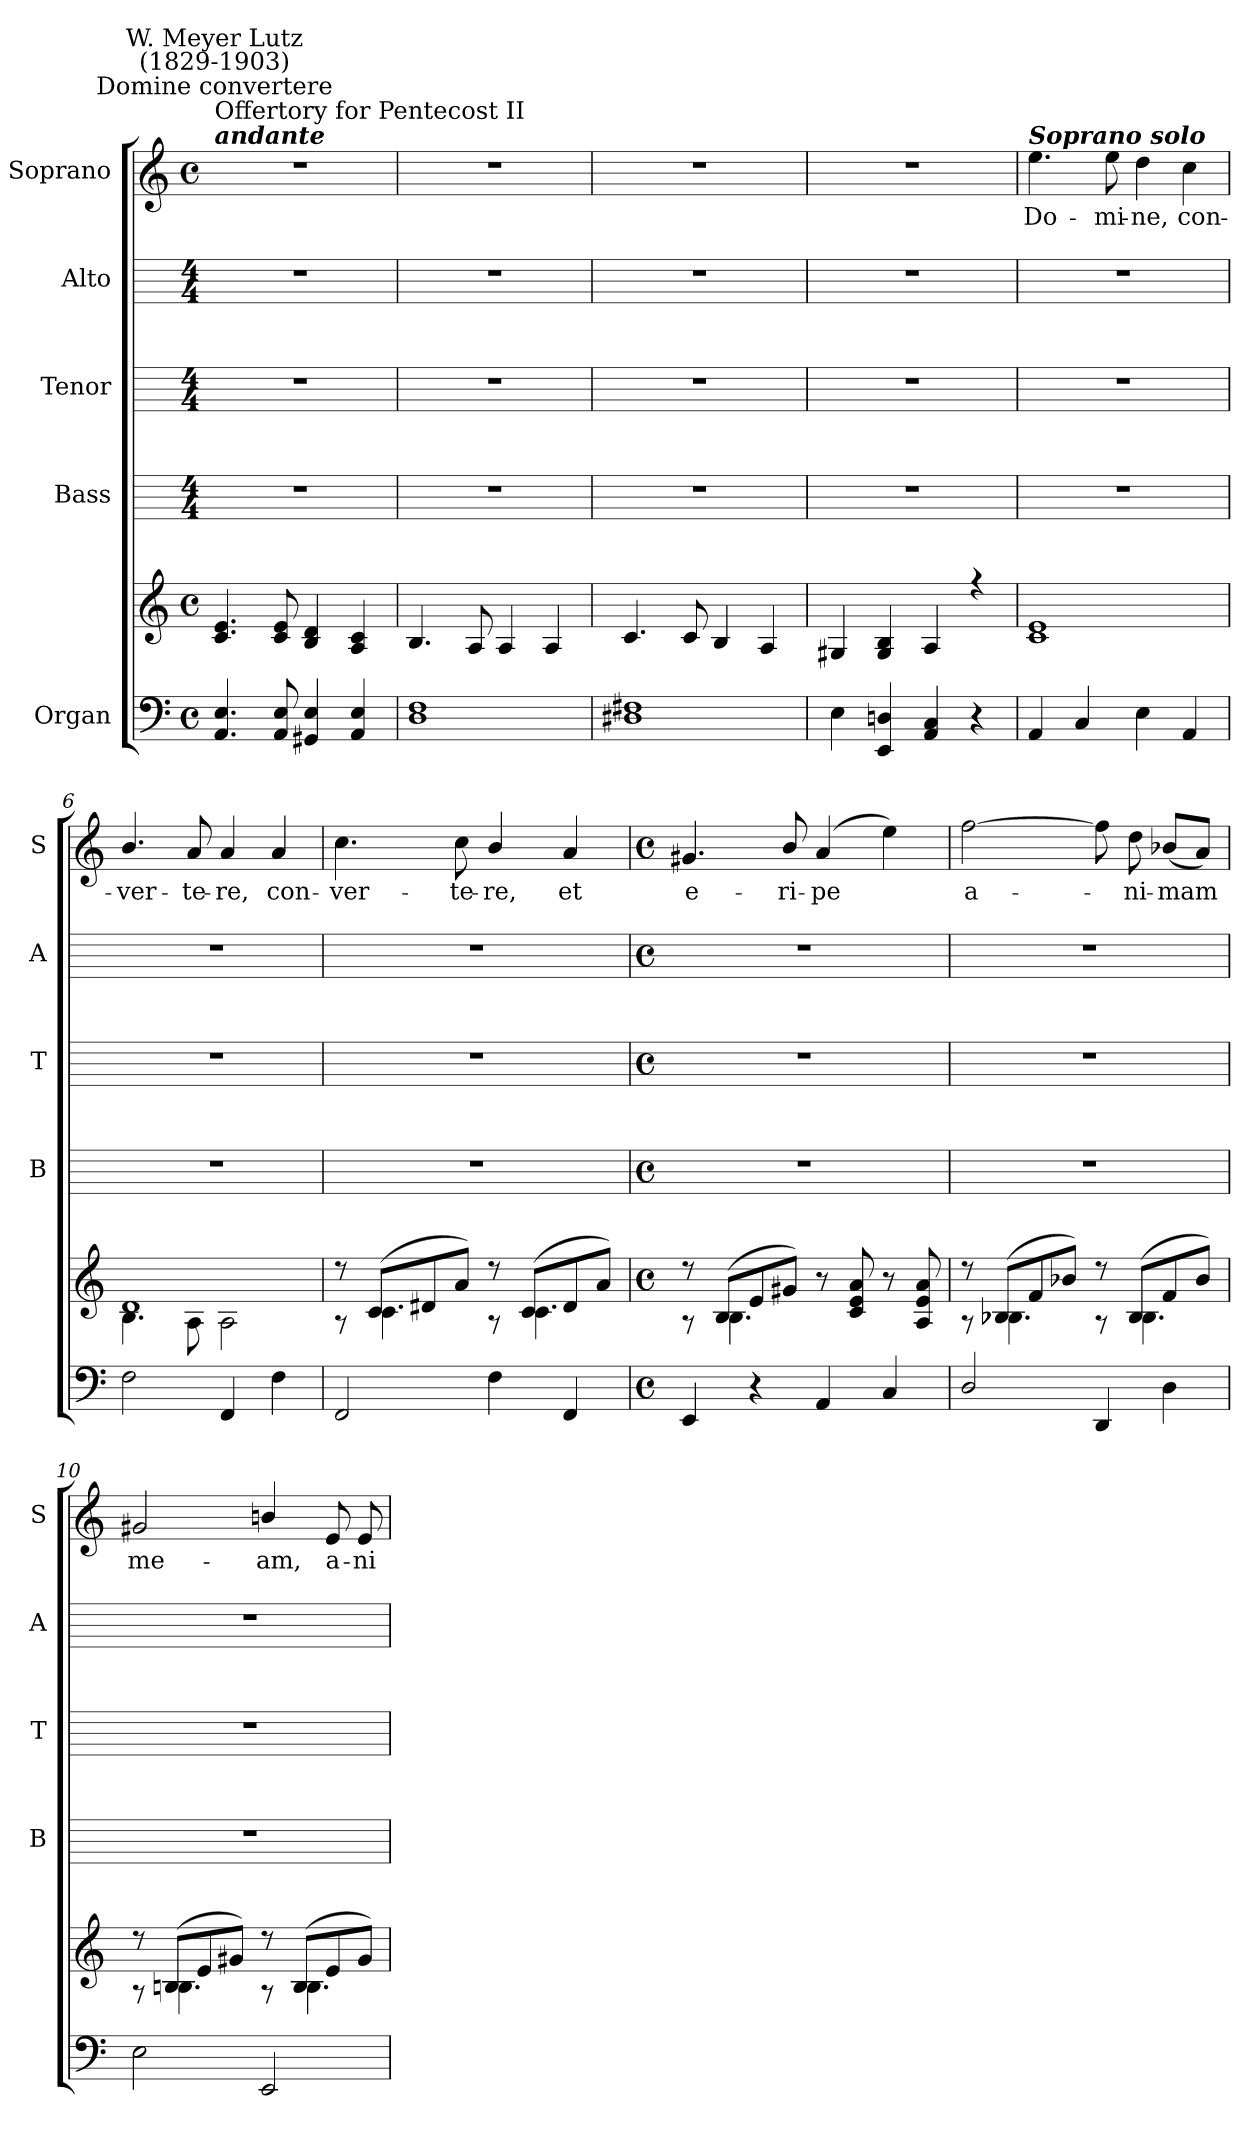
**kern	**kern	**kern	**kern	**kern	**kern	**text
*part5	*part5	*part4	*part3	*part2	*part1	*part1
*staff6	*staff5	*staff4	*staff3	*staff2	*staff1	*staff1
*I"Organ	*	*I"Bass	*I"Tenor	*I"Alto	*I"Soprano	*
*	*	*I'B	*I'T	*I'A	*I'S	*
*clefF4	*clefG2	*	*	*	*clefG2	*
*k[]	*k[]	*	*	*	*k[]	*
*C:	*C:	*	*	*	*C:	*
*M4/4	*M4/4	*M4/4	*M4/4	*M4/4	*M4/4	*
*met(c)	*met(c)	*	*	*	*met(c)	*
=1	=1	=1	=1	=1	=1	=1
*	*^	*	*	*	*	*
!	!	!	!	!	!	!LO:TX:a:Bi:t=andante	!
!	!	!	!	!	!	!LO:TX:a:t=Offertory for Pentecost II	!
!	!	!	!	!	!	!LO:TX:a:cj:t=Domine convertere	!
!	!	!	!	!	!	!LO:TX:a:cj:t=W. Meyer Lutz\n(1829-1903)	!
4.AA 4.E	4.c/ 4.e/	1ryy	1r	1r	1r	1r	.
8AA 8E	8c/ 8e/	.	.	.	.	.	.
4GG#X 4E	4B/ 4d/	.	.	.	.	.	.
4AA 4E	4A/ 4c/	.	.	.	.	.	.
=2	=2	=2	=2	=2	=2	=2	=2
1D 1F	4.B/	1ryy	1r	1r	1r	1r	.
.	8A/	.	.	.	.	.	.
.	4A/	.	.	.	.	.	.
.	4A/	.	.	.	.	.	.
=3	=3	=3	=3	=3	=3	=3	=3
1D#X 1F#X	4.c/	1ryy	1r	1r	1r	1r	.
.	8c/	.	.	.	.	.	.
.	4B/	.	.	.	.	.	.
.	4A/	.	.	.	.	.	.
=4	=4	=4	=4	=4	=4	=4	=4
4E	4G#X/	1ryy	1r	1r	1r	1r	.
4EE 4Dn	4G#/ 4B/	.	.	.	.	.	.
4AA 4C	4A/	.	.	.	.	.	.
4r	4r	.	.	.	.	.	.
=5	=5	=5	=5	=5	=5	=5	=5
!	!	!	!	!	!	!LO:TX:a:Bi:t=Soprano solo	!
!	!	!	!	!	!	!	!LO:LY:b
4AA	1c/ 1e/	1ryy	1r	1r	1r	4.ee	Do-
4C	.	.	.	.	.	.	.
!	!	!	!	!	!	!	!LO:LY:b
.	.	.	.	.	.	8ee	-mi-
!	!	!	!	!	!	!	!LO:LY:b
4E	.	.	.	.	.	4dd	-ne,
!	!	!	!	!	!	!	!LO:LY:b
4AA	.	.	.	.	.	4cc	con-
=6	=6	=6	=6	=6	=6	=6	=6
!	!	!	!	!	!	!	!LO:LY:b
2F	1d/	4.B\	1r	1r	1r	4.b/	-ver-
!	!	!	!	!	!	!	!LO:LY:b
.	.	8A\	.	.	.	8a	-te-
!	!	!	!	!	!	!	!LO:LY:b
4FF	.	2A\	.	.	.	4a	-re,
!	!	!	!	!	!	!	!LO:LY:b
4F	.	.	.	.	.	4a	con-
=7	=7	=7	=7	=7	=7	=7	=7
!	!	!	!	!	!	!	!LO:LY:b
2FF	8r	8r	1r	1r	1r	4.cc	-ver-
.	(>8c/L	4.c\	.	.	.	.	.
.	8d#X/	.	.	.	.	.	.
!	!	!	!	!	!	!	!LO:LY:b
.	8a/J)	.	.	.	.	8cc	-te-
!	!	!	!	!	!	!	!LO:LY:b
4F	8r	8r	.	.	.	4b/	-re,
.	(>8c/L	4.c\	.	.	.	.	.
!	!	!	!	!	!	!	!LO:LY:b
4FF	8d#/	.	.	.	.	4a	et
.	8a/J)	.	.	.	.	.	.
!!LO:LB:g=z
=8	=8	=8	=8	=8	=8	=8	=8
*M4/4	*M4/4	*	*M4/4	*M4/4	*M4/4	*M4/4	*
*met(c)	*met(c)	*	*met(c)	*met(c)	*met(c)	*met(c)	*
!	!	!	!	!	!	!	!LO:LY:b
4EE/	8r	8r	1r	1r	1r	4.g#X	e-
.	(>8B/L	4.B\	.	.	.	.	.
4r	8e/	.	.	.	.	.	.
!	!	!	!	!	!	!	!LO:LY:b
.	8g#X/J)	.	.	.	.	8b/	-ri-
!	!	!	!	!	!	!	!LO:LY:b
4AA/	8r	2ryy	.	.	.	(<4a	-pe
.	8c/ 8e/ 8a/	.	.	.	.	.	.
4C/	8r	.	.	.	.	4ee)	.
.	8A/ 8e/ 8a/	.	.	.	.	.	.
=9	=9	=9	=9	=9	=9	=9	=9
!	!	!	!	!	!	!	!LO:LY:b
2D/	8r	8r	1r	1r	1r	[2ff	a-
.	(>8B-X/L	4.B-X\	.	.	.	.	.
.	8f/	.	.	.	.	.	.
.	8b-X/J)	.	.	.	.	.	.
4DD/	8r	8r	.	.	.	8ff]	.
!	!	!	!	!	!	!	!LO:LY:b
.	(>8B-/L	4.B-\	.	.	.	8dd	ni-
!	!	!	!	!	!	!	!LO:LY:b
4D\	8f/	.	.	.	.	(<8b-XL	-mam
.	8b-/J)	.	.	.	.	8aJ)	.
=10	=10	=10	=10	=10	=10	=10	=10
!	!	!	!	!	!	!	!LO:LY:b
2E\	8r	8r	1r	1r	1r	2g#X	me-
.	(>8Bn/L	4.B\	.	.	.	.	.
.	8e/	.	.	.	.	.	.
.	8g#X/J)	.	.	.	.	.	.
!	!	!	!	!	!	!	!LO:LY:b
2EE/	8r	8r	.	.	.	4bn/	-am,
.	(>8B/L	4.B\	.	.	.	.	.
!	!	!	!	!	!	!	!LO:LY:b
.	8e/	.	.	.	.	8e	a-
!	!	!	!	!	!	!	!LO:LY:b
.	8g#/J)	.	.	.	.	8e	-ni-
*	*v	*v	*	*	*	*	*
=	=	=	=	=	=	=
*-	*-	*-	*-	*-	*-	*-
